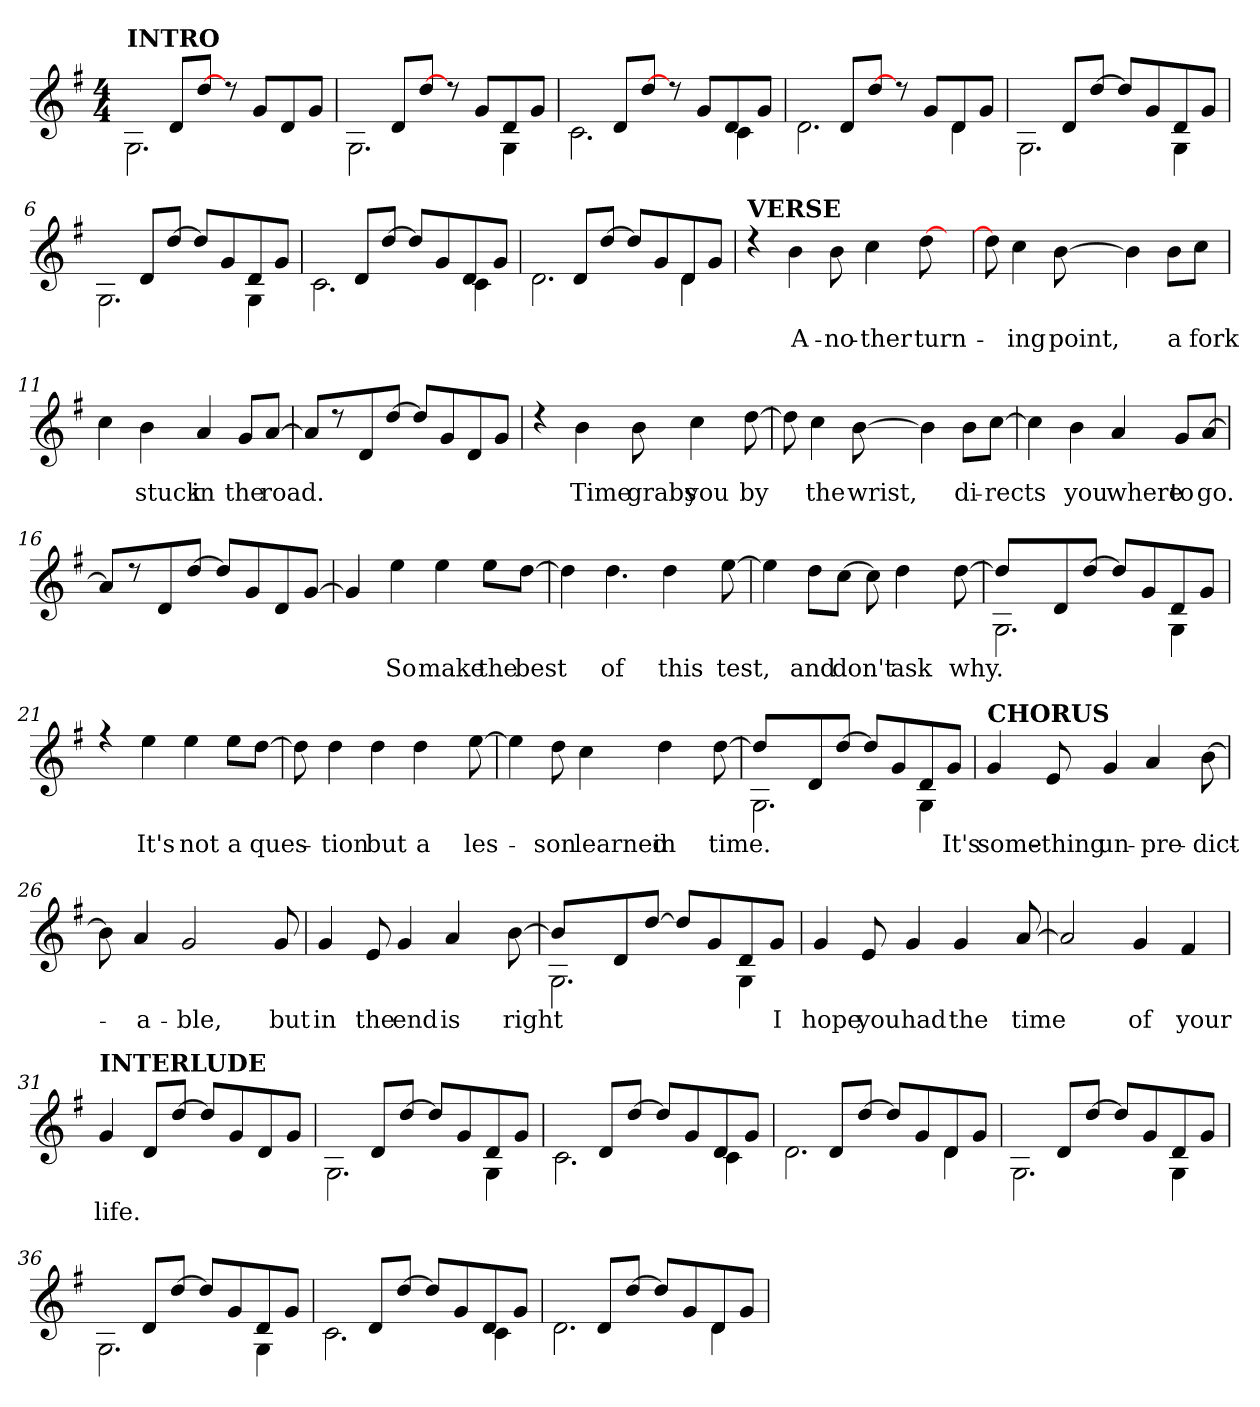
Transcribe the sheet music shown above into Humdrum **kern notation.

**kern	**text
*part1	*part1
*staff1	*staff1
*clefG2	*
*k[f#]	*
*G:	*
*M4/4	*
=1	=1
*^	*
!LO:TX:a:B:t=INTRO	!	!
4ryy	2.G!\	.
8d!/L	.	.
[<8dd!/J	.	.
8rdd	.	.
8g!/L	.	.
8d!/	4G\yy	.
8g!/J	.	.
=2	=2	=2
4ryy	2.G!\	.
8d!/L	.	.
[<8dd!/J	.	.
8rdd	.	.
8g!/L	.	.
8d!/	4G!\	.
8g!/J	.	.
=3	=3	=3
4ryy	2.c!\	.
8d!/L	.	.
[>8dd!/J	.	.
8rdd	.	.
8g!/L	.	.
8d!/	4c!\	.
8g!/J	.	.
=4	=4	=4
4ryy	2.d!\	.
8d!/L	.	.
[<8dd!/J	.	.
8rdd	.	.
8g!/L	.	.
8d!/	4d!\	.
8g!/J	.	.
!!LO:LB:g=z	!!
=5	=5	=5
4ryy	2.G!\	.
8d!/L	.	.
[<8dd!/J	.	.
8dd!/L]	.	.
8g!/	.	.
8d!/	4G!\	.
8g!/J	.	.
=6	=6	=6
4ryy	2.G!\	.
8d!/L	.	.
[<8dd!/J	.	.
8dd!/L]	.	.
8g!/	.	.
8d!/	4G!\	.
8g!/J	.	.
=7	=7	=7
4ryy	2.c!\	.
8d!/L	.	.
[>8dd!/J	.	.
8dd!/L]	.	.
8g!/	.	.
8d!/	4c!\	.
8g!/J	.	.
=8	=8	=8
4ryy	2.d!\	.
8d!/L	.	.
[>8dd!/J	.	.
8dd!/L]	.	.
8g!/	.	.
8d!/	4d!\	.
8g!/J	.	.
!!LO:LB:g=z	!!
=9	=9	=9
!LO:TX:a:B:t=VERSE	!	!
4r	2.G/yy	.
!	!	!LO:LY:b
4b\	.	A-
!	!	!LO:LY:b
8b\	.	-no-
!	!	!LO:LY:b
4cc\	.	-ther
.	4G/yy	.
!	!	!LO:LY:b
[>8dd\	.	turn-
8ryy	8ryy	.
=10	=10	=10
8dd\]	2.G/yy	.
!	!	!LO:LY:b
4cc\	.	-ing
!	!	!LO:LY:b
[<8b\	.	point,
4b\]	.	.
!	!	!LO:LY:b
8b\L	4G/yy	a
!	!	!LO:LY:b
8cc\J	.	fork
=11	=11	=11
4cc\	2.c/yy	.
!	!	!LO:LY:b
4b\	.	stuck
!	!	!LO:LY:b
4a/	.	in
!	!	!LO:LY:b
8g/L	4c/yy	the
!	!	!LO:LY:b
[>8a/J	.	road.
=12	=12	=12
8a/L]	2.d/yy	.
8r	.	.
8d!/	.	.
[8dd!/J	.	.
8dd!/L]	.	.
8g!/	.	.
8d!/	4d/yy	.
8g!/J	.	.
!!LO:LB:g=z	!!
=13	=13	=13
4r	2.G/yy	.
!	!	!LO:LY:b
4b\	.	Time
!	!	!LO:LY:b
8b\	.	grabs
!	!	!LO:LY:b
4cc\	.	you
.	4G/yy	.
!	!	!LO:LY:b
[>8dd\	.	by
=14	=14	=14
8dd\]	2.G/yy	.
!	!	!LO:LY:b
4cc\	.	the
!	!	!LO:LY:b
[<8b\	.	wrist,
4b\]	.	.
!	!	!LO:LY:b
8b\L	4G/yy	di-
!	!	!LO:LY:b
[>8cc\J	.	-rects
=15	=15	=15
4cc\]	2.c/yy	.
!	!	!LO:LY:b
4b\	.	you
!	!	!LO:LY:b
4a/	.	where
!	!	!LO:LY:b
8g/L	4c/yy	to
!	!	!LO:LY:b
[<8a/J	.	go.
=16	=16	=16
8a/L]	2.d/yy	.
8r	.	.
8d!/	.	.
[<8dd!/J	.	.
8dd/L]	.	.
8g/	.	.
8d/	4d/yy	.
[<8g/J	.	.
!!LO:LB:g=z	!!
=17	=17	=17
4g/]	2.e/yy	.
!	!	!LO:LY:b
4ee\	.	So
!	!	!LO:LY:b
4ee\	.	make
!	!	!LO:LY:b
8ee\L	4e/yy	the
!	!	!LO:LY:b
[>8dd\J	.	best
=18	=18	=18
4dd\]	2.d/yy	.
!	!	!LO:LY:b
4.dd\	.	of
!	!	!LO:LY:b
4dd\	.	this
.	4d/yy	.
!	!	!LO:LY:b
[>8ee\	.	test,
=19	=19	=19
4ee\]	2.c/yy	.
!	!	!LO:LY:b
8dd\L	.	and
!	!	!LO:LY:b
[>8cc\J	.	don't
8cc\]	.	.
!	!	!LO:LY:b
4dd\	.	ask
.	4c/yy	.
!	!	!LO:LY:b
[>8dd\	.	why.
=20	=20	=20
8dd/L]	2.G\	.
8ryy	.	.
8d!/	.	.
[<8dd!/J	.	.
8dd!/L]	.	.
8g!/	.	.
8d!/	4G!\	.
8g!/J	.	.
!!LO:LB:g=z	!!
=21	=21	=21
4r	2.e/yy	.
!	!	!LO:LY:b
4ee\	.	It's
!	!	!LO:LY:b
4ee\	.	not
!	!	!LO:LY:b
8ee\L	4e/yy	a
!	!	!LO:LY:b
[>8dd\J	.	ques-
=22	=22	=22
8dd\]	2.d/yy	.
!	!	!LO:LY:b
4dd\	.	-tion
!	!	!LO:LY:b
4dd\	.	but
!	!	!LO:LY:b
4dd\	.	a
.	4d/yy	.
!	!	!LO:LY:b
[>8ee\	.	les-
=23	=23	=23
4ee\]	2.c/yy	.
!	!	!LO:LY:b
8dd\	.	-son
!	!	!LO:LY:b
4cc\	.	learned
!	!	!LO:LY:b
4dd\	.	in
.	4c/yy	.
!	!	!LO:LY:b
[>8dd\	.	time.
=24	=24	=24
8dd/L]	2.G\	.
8ryy	.	.
8d!/	.	.
[>8dd!/J	.	.
8dd!/L]	.	.
8g!/	.	.
8d!/	4G!\	.
!	!	!LO:LY:b
8g!/J	.	It's
!!LO:LB:g=z	!!
=25	=25	=25
!LO:TX:a:B:t=CHORUS	!	!
!	!	!LO:LY:b
4g/	2.e/yy	some-
!	!	!LO:LY:b
8e/	.	-thing
!	!	!LO:LY:b
4g/	.	un-
!	!	!LO:LY:b
4a/	.	-pre-
.	4e/yy	.
!	!	!LO:LY:b
[<8b\	.	-dict-
=26	=26	=26
8b\]	2.g/yy	.
!	!	!LO:LY:b
4a/	.	-a-
!	!	!LO:LY:b
2g/	.	-ble,
.	4g/yy	.
!	!	!LO:LY:b
8g/	.	but
=27	=27	=27
!	!	!LO:LY:b
4g/	2.e/yy	in
!	!	!LO:LY:b
8e/	.	the
!	!	!LO:LY:b
4g/	.	end
!	!	!LO:LY:b
4a/	.	is
.	4e/yy	.
!	!	!LO:LY:b
[>8b\	.	right
=28	=28	=28
8b/L]	2.G\	.
8ryy	.	.
8d!/	.	.
[>8dd!/J	.	.
8dd!/L]	.	.
8g!/	.	.
8d!/	4G!\	.
!	!	!LO:LY:b
8g!/J	.	I
!!LO:LB:g=z	!!
=29	=29	=29
!	!	!LO:LY:b
4g/	2.e/yy	hope
!	!	!LO:LY:b
8e/	.	you
!	!	!LO:LY:b
4g/	.	had
!	!	!LO:LY:b
4g/	.	the
.	4e/yy	.
!	!	!LO:LY:b
[>8a/	.	time
=30	=30	=30
2a/]	2.d/yy	.
!	!	!LO:LY:b
4g/	.	of
!	!	!LO:LY:b
4f#/	4d/yy	your
=31	=31	=31
!LO:TX:a:B:t=INTERLUDE	!	!
!	!	!LO:LY:b
4g/	2.G/yy	life.
8d!/L	.	.
[<8dd!/J	.	.
8dd!/L]	.	.
8g!/	.	.
8d!/	4G/yy	.
8g!/J	.	.
=32	=32	=32
4ryy	2.G!\	.
8d!/L	.	.
[<8dd!/J	.	.
8dd!/L]	.	.
8g!/	.	.
8d!/	4G!\	.
8g!/J	.	.
!!LO:PB:g=z	!!
=33	=33	=33
4ryy	2.c!\	.
8d!/L	.	.
[<8dd!/J	.	.
8dd!/L]	.	.
8g!/	.	.
8d!/	4c!\	.
8g!/J	.	.
=34	=34	=34
4ryy	2.d!\	.
8d!/L	.	.
[<8dd!/J	.	.
8dd!/L]	.	.
8g!/	.	.
8d!/	4d!\	.
8g!/J	.	.
=35	=35	=35
4ryy	2.G!\	.
8d!/L	.	.
[<8dd!/J	.	.
8dd!/L]	.	.
8g!/	.	.
8d!/	4G!\	.
8g!/J	.	.
=36	=36	=36
4ryy	2.G!\	.
8d!/L	.	.
[<8dd!/J	.	.
8dd!/L]	.	.
8g!/	.	.
8d!/	4G!\	.
8g!/J	.	.
!!LO:LB:g=z	!!
=37	=37	=37
4ryy	2.c!\	.
8d!/L	.	.
[>8dd!/J	.	.
8dd!/L]	.	.
8g!/	.	.
8d!/	4c!\	.
8g!/J	.	.
=38	=38	=38
4ryy	2.d!\	.
8d!/L	.	.
[>8dd!/J	.	.
8dd!/L]	.	.
8g!/	.	.
8d!/	4d!\	.
8g!/J	.	.
*v	*v	*
=	=
*-	*-
